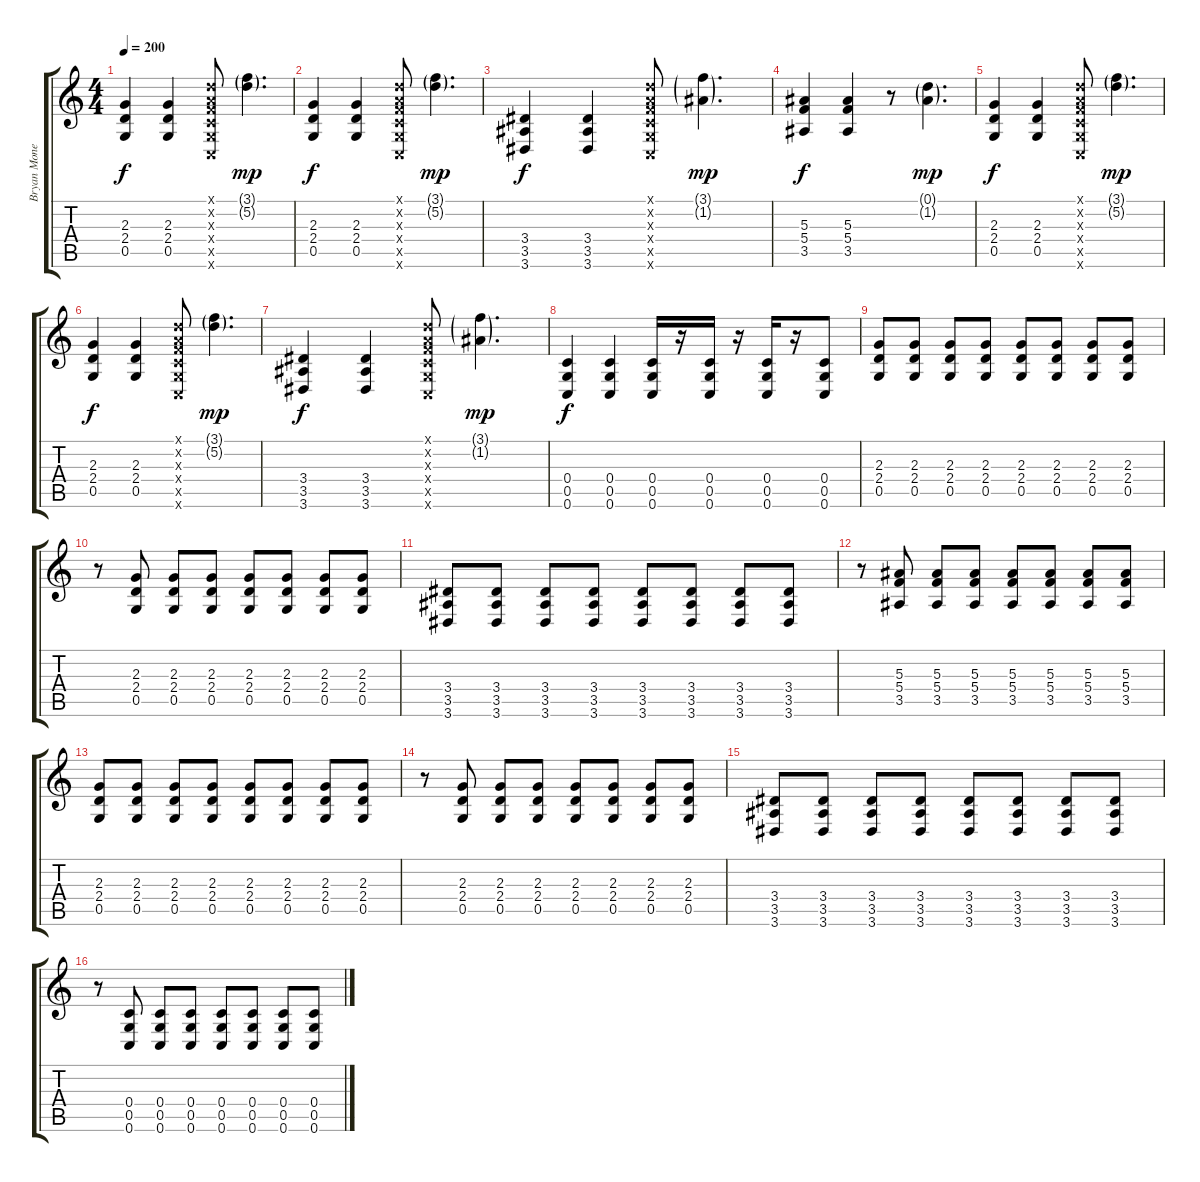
\track ("Bryan Money - Guitar" "Bryan Mone") {instrument distortionguitar}
\staff {score tabs}
\tuning (D4 A3 F3 C3 G2 C2) {hide}
\ts (4 4)
\tempo 200
\clef g2
\ks c
(2.3 2.4 0.5).4{dy f} (2.3 2.4 0.5).4 (0.1{x} 0.2{x} 0.3{x} 0.4{x} 0.5{x} 0.6{x}).8 (3.1{g} 5.2{g}).4{d dy mp} |
(2.3 2.4 0.5).4{dy f} (2.3 2.4 0.5).4 (0.1{x} 0.2{x} 0.3{x} 0.4{x} 0.5{x} 0.6{x}).8 (3.1{g} 5.2{g}).4{d dy mp} |
(3.4 3.5 3.6).4{dy f} (3.4 3.5 3.6).4 (0.1{x} 0.2{x} 0.3{x} 0.4{x} 0.5{x} 0.6{x}).8 (3.1{g} 1.2{g}).4{d dy mp} |
(5.3 5.4 3.5).4{dy f} (5.3 5.4 3.5).4 r.8 (0.1{g} 1.2{g}).4{d dy mp} |
(2.3 2.4 0.5).4{dy f} (2.3 2.4 0.5).4 (0.1{x} 0.2{x} 0.3{x} 0.4{x} 0.5{x} 0.6{x}).8 (3.1{g} 5.2{g}).4{d dy mp} |
(2.3 2.4 0.5).4{dy f} (2.3 2.4 0.5).4 (0.1{x} 0.2{x} 0.3{x} 0.4{x} 0.5{x} 0.6{x}).8 (3.1{g} 5.2{g}).4{d dy mp} |
(3.4 3.5 3.6).4{dy f} (3.4 3.5 3.6).4 (0.1{x} 0.2{x} 0.3{x} 0.4{x} 0.5{x} 0.6{x}).8 (3.1{g} 1.2{g}).4{d dy mp} |
(0.4 0.5 0.6).4{dy f} (0.4 0.5 0.6).4 (0.4 0.5 0.6).16 r.16 (0.4 0.5 0.6).16 r.16 (0.4 0.5 0.6).16 r.16 (0.4 0.5 0.6).8 |
(2.3 2.4 0.5).8 (2.3 2.4 0.5).8 (2.3 2.4 0.5).8 (2.3 2.4 0.5).8 (2.3 2.4 0.5).8 (2.3 2.4 0.5).8 (2.3 2.4 0.5).8 (2.3 2.4 0.5).8 |
r.8 (2.3 2.4 0.5).8 (2.3 2.4 0.5).8 (2.3 2.4 0.5).8 (2.3 2.4 0.5).8 (2.3 2.4 0.5).8 (2.3 2.4 0.5).8 (2.3 2.4 0.5).8 |
(3.4 3.5 3.6).8 (3.4 3.5 3.6).8 (3.4 3.5 3.6).8 (3.4 3.5 3.6).8 (3.4 3.5 3.6).8 (3.4 3.5 3.6).8 (3.4 3.5 3.6).8 (3.4 3.5 3.6).8 |
r.8 (5.3 5.4 3.5).8 (5.3 5.4 3.5).8 (5.3 5.4 3.5).8 (5.3 5.4 3.5).8 (5.3 5.4 3.5).8 (5.3 5.4 3.5).8 (5.3 5.4 3.5).8 |
(2.3 2.4 0.5).8 (2.3 2.4 0.5).8 (2.3 2.4 0.5).8 (2.3 2.4 0.5).8 (2.3 2.4 0.5).8 (2.3 2.4 0.5).8 (2.3 2.4 0.5).8 (2.3 2.4 0.5).8 |
r.8 (2.3 2.4 0.5).8 (2.3 2.4 0.5).8 (2.3 2.4 0.5).8 (2.3 2.4 0.5).8 (2.3 2.4 0.5).8 (2.3 2.4 0.5).8 (2.3 2.4 0.5).8 |
(3.4 3.5 3.6).8 (3.4 3.5 3.6).8 (3.4 3.5 3.6).8 (3.4 3.5 3.6).8 (3.4 3.5 3.6).8 (3.4 3.5 3.6).8 (3.4 3.5 3.6).8 (3.4 3.5 3.6).8 |
r.8 (0.4 0.5 0.6).8 (0.4 0.5 0.6).8 (0.4 0.5 0.6).8 (0.4 0.5 0.6).8 (0.4 0.5 0.6).8 (0.4 0.5 0.6).8 (0.4 0.5 0.6).8
